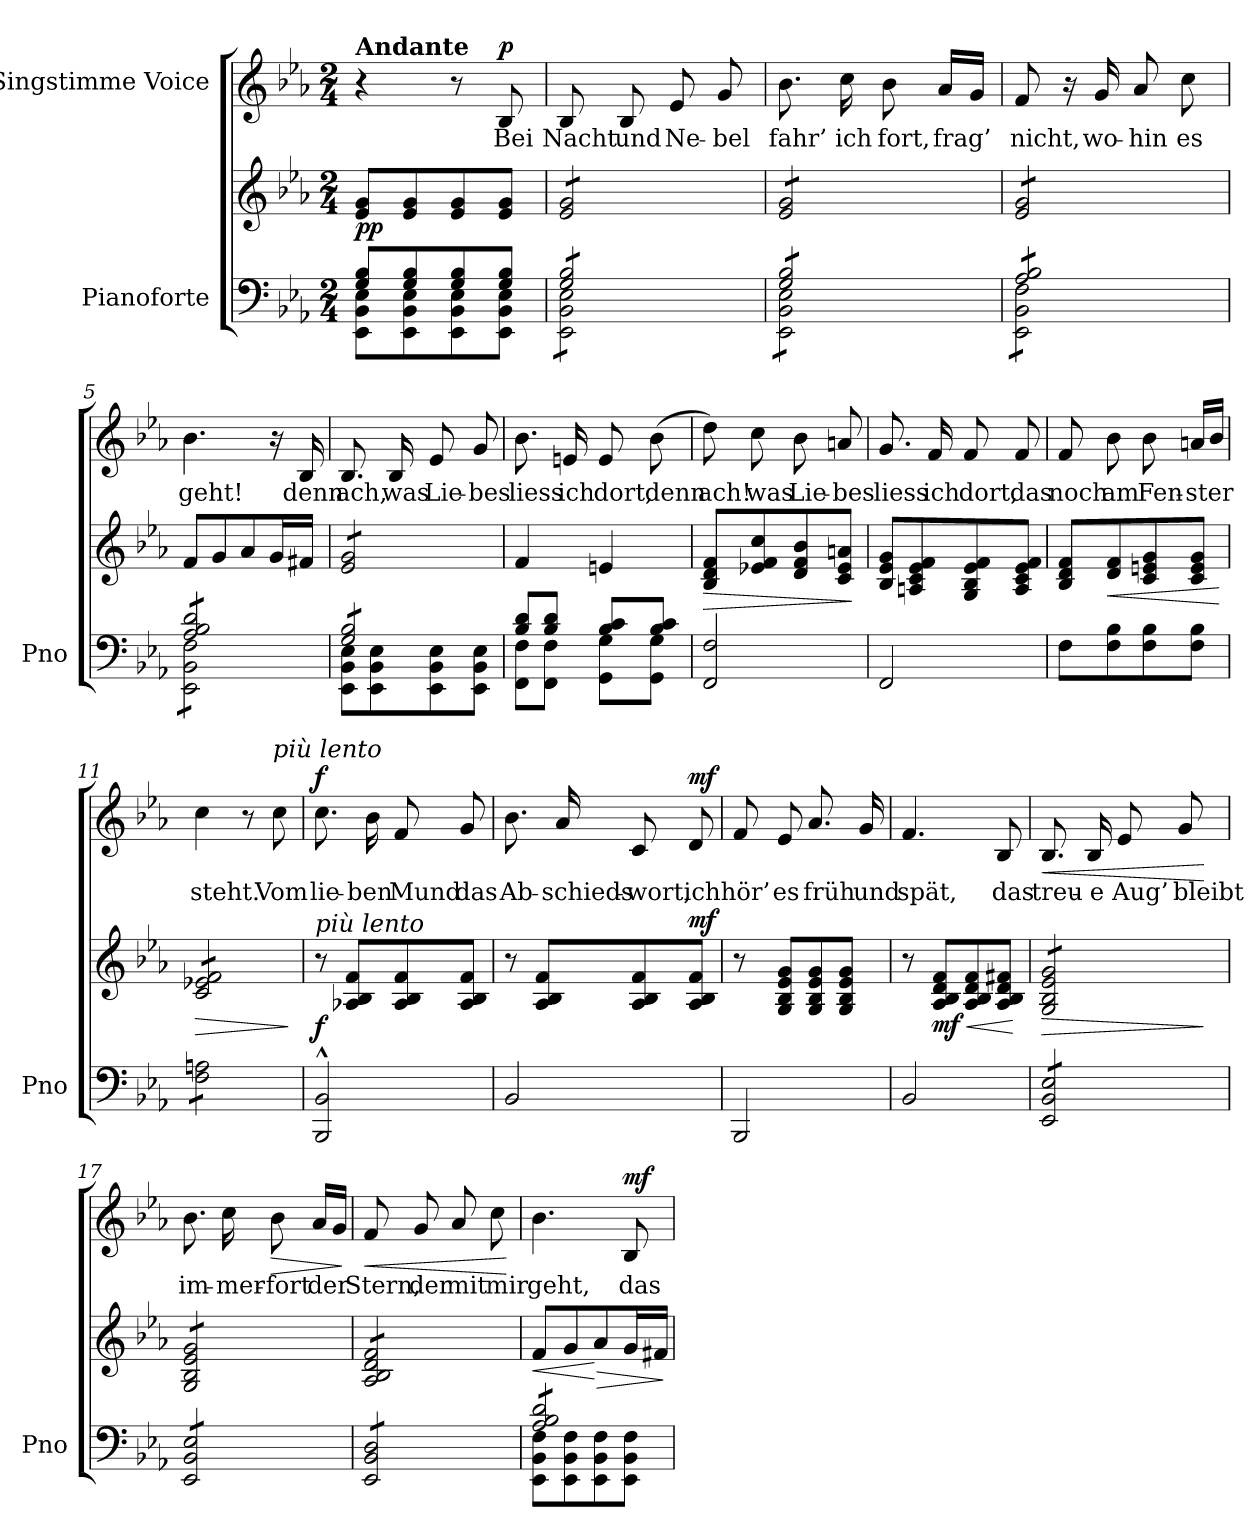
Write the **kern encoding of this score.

**kern	**kern	**dynam	**kern	**text	**dynam
*part2	*part2	*part2	*part1	*part1	*part1
*staff3	*staff2	*staff2/3	*staff1	*staff1	*staff1
*I"Pianoforte	*	*	*I"Singstimme Voice	*	*
*I'Pno	*	*	*	*	*
*clefF4	*clefG2	*	*clefG2	*	*
*k[b-e-a-]	*k[b-e-a-]	*	*k[b-e-a-]	*	*
*M2/4	*M2/4	*	*M2/4	*	*
=1	=1	=1	=1	=1	=1
*^	*	*	*	*	*
!	!	!	!	!LO:TX:a:B:t=Andante	!	!
!	!	!	!LO:DY:b	!	!	!
8G/ 8B-/L	8EE-\ 8BB-\ 8E-\L	8e-/ 8g/L	pp	4r	.	.
8G/ 8B-/	8EE-\ 8BB-\ 8E-\	8e-/ 8g/	.	.	.	.
8G/ 8B-/	8EE-\ 8BB-\ 8E-\	8e-/ 8g/	.	8r	.	.
!	!	!	!	!	!LO:LY:b	!LO:DY:a
8G/ 8B-/J	8EE-\ 8BB-\ 8E-\J	8e-/ 8g/J	.	8B-/	Bei	p
=2	=2	=2	=2	=2	=2	=2
!	!	!	!	!	!LO:LY:b	!
*tremolo	*	*	*	*	*	*
*	*	*tremolo	*	*	*	*
8G/ 8B-/L	8EE-\ 8BB-\ 8E-\L	8e-/ 8g/L	.	8B-/	Nacht	.
!	!	!	!	!	!LO:LY:b	!
8G/ 8B-/	8EE-\ 8BB-\ 8E-\	8e-/ 8g/	.	8B-/	und	.
!	!	!	!	!	!LO:LY:b	!
8G/ 8B-/	8EE-\ 8BB-\ 8E-\	8e-/ 8g/	.	8e-/	Ne-	.
!	!	!	!	!	!LO:LY:b	!
8G/ 8B-/J	8EE-\ 8BB-\ 8E-\J	8e-/ 8g/J	.	8g/	-bel	.
=3	=3	=3	=3	=3	=3	=3
!	!	!	!	!	!LO:LY:b	!
8G/ 8B-/L	8EE-\ 8BB-\ 8E-\L	8e-/ 8g/L	.	8.b-\	fahr’	.
8G/ 8B-/	8EE-\ 8BB-\ 8E-\	8e-/ 8g/	.	.	.	.
!	!	!	!	!	!LO:LY:b	!
.	.	.	.	16cc\	ich	.
!	!	!	!	!	!LO:LY:b	!
8G/ 8B-/	8EE-\ 8BB-\ 8E-\	8e-/ 8g/	.	8b-\	fort,	.
!	!	!	!	!	!LO:LY:b	!
8G/ 8B-/J	8EE-\ 8BB-\ 8E-\J	8e-/ 8g/J	.	16a-/LL	frag’	.
.	.	.	.	16g/JJ	.	.
=4	=4	=4	=4	=4	=4	=4
!	!	!	!	!	!LO:LY:b	!
8A-/ 8B-/L	8EE-\ 8BB-\ 8F\L	8e-/ 8g/L	.	8f/	nicht,	.
8A-/ 8B-/	8EE-\ 8BB-\ 8F\	8e-/ 8g/	.	16r	.	.
!	!	!	!	!	!LO:LY:b	!
.	.	.	.	16g/	wo-	.
!	!	!	!	!	!LO:LY:b	!
8A-/ 8B-/	8EE-\ 8BB-\ 8F\	8e-/ 8g/	.	8a-/	-hin	.
!	!	!	!	!	!LO:LY:b	!
8A-/ 8B-/J	8EE-\ 8BB-\ 8F\J	8e-/ 8g/J	.	8cc\	es	.
*	*	*Xtremolo	*	*	*	*
!!LO:LB:g=z
=5	=5	=5	=5	=5	=5	=5
!	!	!	!	!	!LO:LY:b	!
8A-/ 8B-/ 8d/L	8EE-\ 8BB-\ 8F\L	8f/L	.	4.b-\	geht!	.
8A-/ 8B-/ 8d/	8EE-\ 8BB-\ 8F\	8g/	.	.	.	.
8A-/ 8B-/ 8d/	8EE-\ 8BB-\ 8F\	8a-/	.	.	.	.
8A-/ 8B-/ 8d/J	8EE-\ 8BB-\ 8F\J	16g/L	.	16r	.	.
!	!	!	!	!	!LO:LY:b	!
.	.	16f#X/JJ	.	16B-/	denn	.
=6	=6	=6	=6	=6	=6	=6
!	!	!	!	!	!LO:LY:b	!
*	*	*tremolo	*	*	*	*
8G/ 8B-/L	8EE-\ 8BB-\ 8E-\L	8e-/ 8g/L	.	8.B-/	ach,	.
8G/ 8B-/	8EE-\ 8BB-\ 8E-\	8e-/ 8g/	.	.	.	.
!	!	!	!	!	!LO:LY:b	!
.	.	.	.	16B-/	was	.
!	!	!	!	!	!LO:LY:b	!
8G/ 8B-/	8EE-\ 8BB-\ 8E-\	8e-/ 8g/	.	8e-/	Lie-	.
!	!	!	!	!	!LO:LY:b	!
8G/ 8B-/J	8EE-\ 8BB-\ 8E-\J	8e-/ 8g/J	.	8g/	-bes	.
*	*	*Xtremolo	*	*	*	*
*Xtremolo	*	*	*	*	*	*
=7	=7	=7	=7	=7	=7	=7
!	!	!	!	!	!LO:LY:b	!
8B-/ 8d/L	8FF\ 8F\L	4f/	.	8.b-\	liess	.
8B-/ 8d/J	8FF\ 8F\J	.	.	.	.	.
!	!	!	!	!	!LO:LY:b	!
.	.	.	.	16en/	ich	.
!	!	!	!	!	!LO:LY:b	!
8B-/ 8c/L	8GG\ 8G\L	4en/	.	8e/	dort,	.
!	!	!	!	!	!LO:LY:b	!
8B-/ 8c/J	8GG\ 8G\J	.	.	(>8b-\	denn	.
=8	=8	=8	=8	=8	=8	=8
!	!	!	!LO:HP:b	!	!LO:LY:b	!
*v	*v	*	*	*	*	*
2FF/ 2F/	8B-/ 8d/ 8f/L	>	8dd\)	ach!	.
!	!	!	!	!LO:LY:b	!
.	8e-X/ 8f/ 8cc/	.	8cc\	was	.
!	!	!	!	!LO:LY:b	!
.	8d/ 8f/ 8b-/	.	8b-\	Lie-	.
!	!	!	!	!LO:LY:b	!
.	8c/ 8e-/ 8an/J	.	8an/	-bes	.
.	.	]	.	.	.
=9	=9	=9	=9	=9	=9
!	!	!	!	!LO:LY:b	!
2FF/	8B-/ 8e-/ 8g/L	.	8.g/	liess	.
.	8An/ 8c/ 8e-/ 8f/	.	.	.	.
!	!	!	!	!LO:LY:b	!
.	.	.	16f/	ich	.
!	!	!	!	!LO:LY:b	!
.	8G/ 8B-/ 8e-/ 8f/	.	8f/	dort,	.
!	!	!	!	!LO:LY:b	!
.	8A/ 8c/ 8e-/ 8f/J	.	8f/	das	.
!!LO:LB:g=z
=10	=10	=10	=10	=10	=10
!	!	!	!	!LO:LY:b	!
8F\L	8B-/ 8d/ 8f/L	.	8f/	noch	.
!	!	!LO:HP:b	!	!LO:LY:b	!
8F\ 8B-\	8d/ 8f/	<	8b-\	am	.
!	!	!	!	!LO:LY:b	!
8F\ 8B-\	8c/ 8en/ 8g/	.	8b-\	Fen-	.
!	!	!	!	!LO:LY:b	!
8F\ 8B-\J	8c/ 8e/ 8g/J	.	16an/LL	-ster	.
.	.	.	16b-/JJ	.	.
.	.	[	.	.	.
=11	=11	=11	=11	=11	=11
!	!	!LO:HP:b	!	!LO:LY:b	!
*tremolo	*	*	*	*	*
*	*tremolo	*	*	*	*
8F\ 8An\L	8c/ 8e-X/ 8f/L	>	4cc\	steht.	.
8F\ 8An\	8c/ 8e-X/ 8f/	.	.	.	.
8F\ 8An\	8c/ 8e-X/ 8f/	.	8r	.	.
!	!	!	!LO:TX:a:i:t=più lento	!	!
!	!	!	!	!LO:LY:b	!
8F\ 8An\J	8c/ 8e-X/ 8f/J	.	8cc\	Vom	.
*	*Xtremolo	*	*	*	*
*Xtremolo	*	*	*	*	*
.	.	]	.	.	.
=12	=12	=12	=12	=12	=12
*	*	*	*MM84	*	*
!	!LO:TX:a:i:t=più lento	!	!	!	!
!	!	!LO:DY:b	!	!LO:LY:b	!LO:DY:a
2BBB-/^^ 2BB-/^^	8r	f	8.cc\	lie-	f
.	8A-X/ 8B-/ 8f/L	.	.	.	.
!	!	!	!	!LO:LY:b	!
.	.	.	16b-\	-ben	.
!	!	!	!	!LO:LY:b	!
.	8A-/ 8B-/ 8f/	.	8f/	Mund	.
!	!	!	!	!LO:LY:b	!
.	8A-/ 8B-/ 8f/J	.	8g/	das	.
=13	=13	=13	=13	=13	=13
!	!	!	!	!LO:LY:b	!
2BB-/	8r	.	8.b-\	Ab-	.
.	8A-/ 8B-/ 8f/L	.	.	.	.
!	!	!	!	!LO:LY:b	!
.	.	.	16a-/	-schieds-	.
!	!	!	!	!LO:LY:b	!
.	8A-/ 8B-/ 8f/	.	8c/	-wort,	.
!	!	!LO:DY:a	!	!LO:LY:b	!LO:DY:a
.	8A-/ 8B-/ 8f/J	mf	8d/	ich	mf
=14	=14	=14	=14	=14	=14
*	*	*	*MM88	*	*
!	!	!	!	!LO:LY:b	!
2BBB-/	8r	.	8f/	hör’	.
!	!	!	!	!LO:LY:b	!
.	8G/ 8B-/ 8e-/ 8g/L	.	8e-/	es	.
!	!	!	!	!LO:LY:b	!
.	8G/ 8B-/ 8e-/ 8g/	.	8.a-/	früh	.
.	8G/ 8B-/ 8e-/ 8g/J	.	.	.	.
!	!	!	!	!LO:LY:b	!
.	.	.	16g/	und	.
!!LO:PB:g=z
=15	=15	=15	=15	=15	=15
!	!	!	!	!LO:LY:b	!
2BB-/	8r	.	4.f/	spät,	.
!	!	!LO:HP:b	!	!	!
!	!	!LO:DY:n=1:b	!	!	!
.	8A-/ 8B-/ 8d/ 8f/L	< mf	.	.	.
.	8A-/ 8B-/ 8d/ 8f/	.	.	.	.
!	!	!	!	!LO:LY:b	!
.	8A-/ 8B-/ 8d/ 8f#X/J	.	8B-/	das	.
.	.	[	.	.	.
=16	=16	=16	=16	=16	=16
*	*	*	*MM92	*	*
!	!	!LO:HP:b	!	!LO:LY:b	!LO:HP:b
*tremolo	*	*	*	*	*
*	*tremolo	*	*	*	*
8EE-/ 8BB-/ 8E-/L	8G/ 8B-/ 8e-/ 8g/L	>	8.B-/	treu-	<
8EE-/ 8BB-/ 8E-/	8G/ 8B-/ 8e-/ 8g/	.	.	.	.
!	!	!	!	!LO:LY:b	!
.	.	.	16B-/	-e	.
!	!	!	!	!LO:LY:b	!
8EE-/ 8BB-/ 8E-/	8G/ 8B-/ 8e-/ 8g/	.	8e-/	Aug’	.
!	!	!	!	!LO:LY:b	!
8EE-/ 8BB-/ 8E-/J	8G/ 8B-/ 8e-/ 8g/J	.	8g/	bleibt	.
.	.	]	.	.	[
=17	=17	=17	=17	=17	=17
!	!	!	!	!LO:LY:b	!
8EE-/ 8BB-/ 8E-/L	8G/ 8B-/ 8e-/ 8g/L	.	8.b-\	im-	.
8EE-/ 8BB-/ 8E-/	8G/ 8B-/ 8e-/ 8g/	.	.	.	.
!	!	!	!	!LO:LY:b	!
.	.	.	16cc\	-mer-	.
!	!	!	!	!LO:LY:b	!LO:HP:b
8EE-/ 8BB-/ 8E-/	8G/ 8B-/ 8e-/ 8g/	.	8b-\	-fort	>
!	!	!	!	!LO:LY:b	!
8EE-/ 8BB-/ 8E-/J	8G/ 8B-/ 8e-/ 8g/J	.	16a-/LL	der	.
.	.	.	16g/JJ	.	.
.	.	.	.	.	]
=18	=18	=18	=18	=18	=18
!	!	!	!	!LO:LY:b	!LO:HP:b
8EE-/ 8BB-/ 8D/L	8A-/ 8B-/ 8d/ 8f/L	.	8f/	Stern,	<
!	!	!	!	!LO:LY:b	!
8EE-/ 8BB-/ 8D/	8A-/ 8B-/ 8d/ 8f/	.	8g/	der	.
!	!	!	!	!LO:LY:b	!
8EE-/ 8BB-/ 8D/	8A-/ 8B-/ 8d/ 8f/	.	8a-/	mit	.
!	!	!	!	!LO:LY:b	!
8EE-/ 8BB-/ 8D/J	8A-/ 8B-/ 8d/ 8f/J	.	8cc\	mir	.
*	*Xtremolo	*	*	*	*
.	.	.	.	.	[
=19	=19	=19	=19	=19	=19
*^	*	*	*	*	*
!	!	!	!LO:HP:b	!	!LO:LY:b	!
8A-/ 8B-/ 8d/L	8EE-\ 8BB-\ 8F\L	8f/L	<	4.b-\	geht,	.
8A-/ 8B-/ 8d/	8EE-\ 8BB-\ 8F\	8g/	.	.	.	.
!	!	!	!LO:HP:n=1:b	!	!	!
8A-/ 8B-/ 8d/	8EE-\ 8BB-\ 8F\	8a-/	[ >	.	.	.
!	!	!	!	!	!LO:LY:b	!LO:DY:a
8A-/ 8B-/ 8d/J	8EE-\ 8BB-\ 8F\J	16g/L	.	8B-/	das	mf
*Xtremolo	*	*	*	*	*	*
.	.	16f#X/JJ	.	.	.	.
*v	*v	*	*	*	*	*
.	.	]	.	.	.
=	=	=	=	=	=
*-	*-	*-	*-	*-	*-
